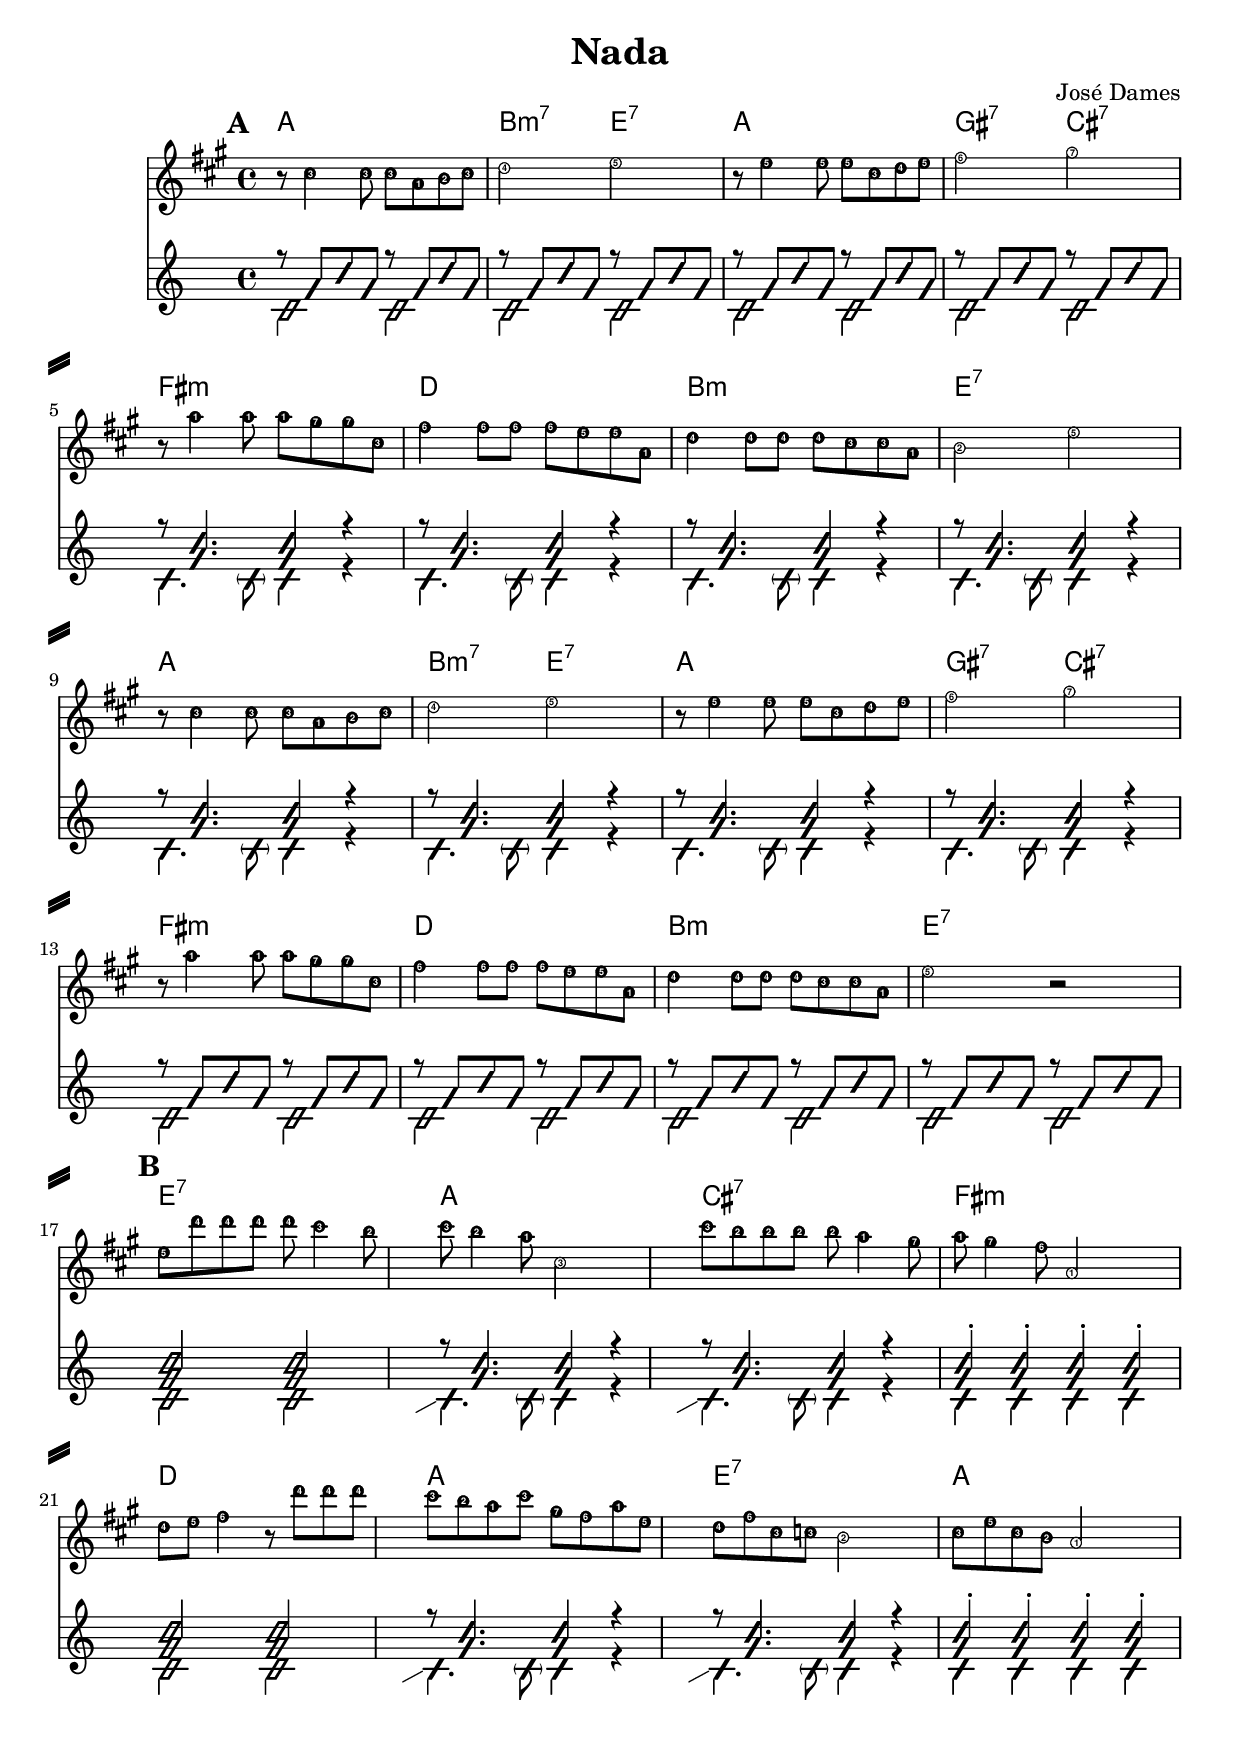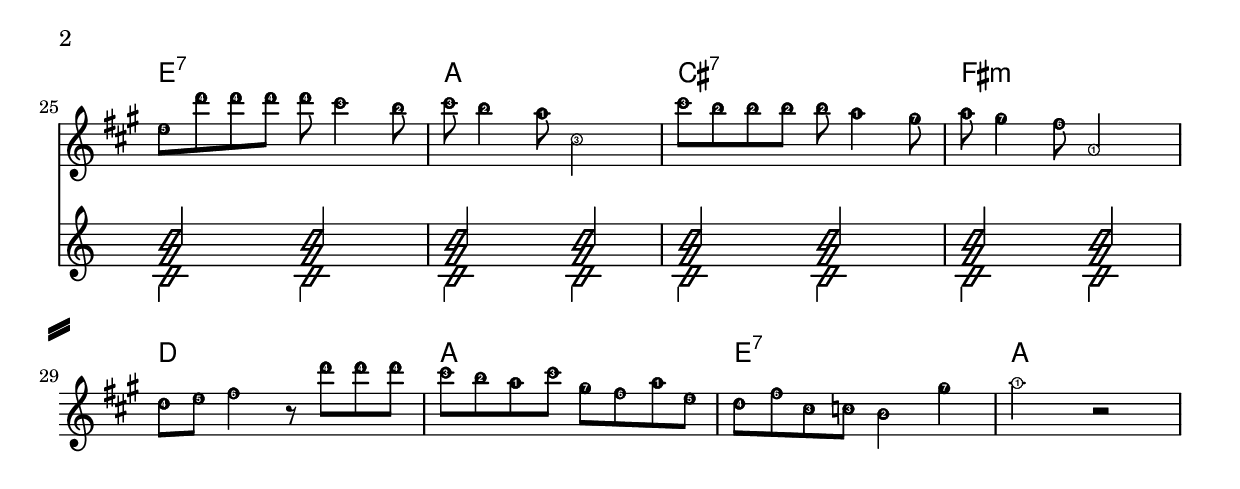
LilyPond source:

\version "2.24.2"

\include "../include/common.ly"
\version "2.24.2"

piano = \relative c'' {
  <<
    \improvisationOn
    {r4 c r c} \\
    \improvisationOn
    {c,2 c}
  >>
}

arpegio = \relative c'' {
  <<
    \improvisationOn
    {r8 g c g r8 g c g } \\
    \improvisationOn
    {c,2 c}
  >>
}

desmarcado = \relative c'' {
  <<
    \improvisationOn
    {r8 <g c>4. r8 <g c>4. } \\
    \improvisationOn
    {c,4 c c c}
  >>
}

marcado = \relative c'' {
  <<
    \improvisationOn
    {<g c>4-. q-. q-. q-. } \\
    \improvisationOn
    {c,4 c c c}
  >>
}

bajos = \relative c'' {
  <<
    \improvisationOn
    {c,4 c c c}
  >>
}

marcadoSincopa = \relative c'' {
  <<
    \improvisationOn
    {<g c>4-. q-. q-. r } \\
    \improvisationOn
    {c,4 c c r}
  >>
}

final = \relative c'' {
  <<
    \improvisationOn
    {<g c>4-. <g b>4-. <g c>4-. r } \\
    \improvisationOn
    {c,4 g c r}
  >>
}

blancas = \relative c'' {
  <<
    \improvisationOn
    {<g c>2 q} \\
    \improvisationOn
    {c,2 c}
  >>
}

blancaMarcado = \relative c'' {
  <<
    \improvisationOn
    {<g c>2 <g c>4 q } \\
    \improvisationOn
    {c,2 c4 c}
  >>
}

marcadoDos = \relative c'' {
  <<
    \improvisationOn
    {<g c>4-. q-. q-. q-. } \\
    \improvisationOn
    {c,4-> c c-> c}
  >>
}

sincopa = \relative c'' {
  <<
    \improvisationOn
    {r8 <g c>4. <g c>4 r } \\
    \improvisationOn
    {
      \once \override Glissando.springs-and-rods
      = #ly:spanner::set-spacing-rods
      \once \override Glissando.minimum-length = #4
      \once \hideNotes
      \grace g, \glissando c4. \parenthesize c8 c4 r
    }
  >>
}

sincopaMarcado = \relative c'' {
  <<
    \improvisationOn
    {r8 <g c>4. <g c>4 q } \\
    \improvisationOn
    {
      \once \override Glissando.springs-and-rods
      = #ly:spanner::set-spacing-rods
      \once \override Glissando.minimum-length = #4
      \once \hideNotes
      \grace g, \glissando c4. \parenthesize c8 c4 c
    }
  >>
}

sincopaTierra = \relative c'' {
  <<
    \improvisationOn
    {<g c>8 <g c>8 r4 <g c>4 r } \\
    \improvisationOn
    {
      \once \override Glissando.springs-and-rods
      = #ly:spanner::set-spacing-rods
      \once \override Glissando.minimum-length = #4
      \once \hideNotes
      \grace g, \glissando c8 c r \parenthesize c c4 r
    }
  >>
}

sincopaFalsa = \relative c'' {
  <<
    \improvisationOn
    {r8 <g c>4. <g c>4 r } \\
    \improvisationOn
    {c,4. \parenthesize c8 c4 r}
  >>
}


\header {
  title = "Nada"
  composer = "José Dames"
}

melody = {
  \mark \default
  \key c \major
  r8 e4 e8 e c d e | f2 g |
  r8 g4 g8 g e f g | a2 b |
  \break
  r8 c4 c8 c b b e,| a4 a8 a a g g c, |
  f4 f8 f f e e c  | d2 g |
  \break
  r8 e4 e8 e c d e | f2 g |
  r8 g4 g8 g e f g | a2 b |
  \break
  r8 c4 c8 c b b e,| a4 a8 a a g g c, |
  f4 f8 f f e e c  | g'2 r  |
  \break
  \mark \default
  g8 f' f f f e4 d8 | e8 d4 c8 e,2|
  e'8 d d d d c4 b8 | c b4 a8 c,2 |
  \break
  f8 g a4 r8 f' f f | e8 d c e b a c g |
  f8 a e ees d2     | e8 g e d c2 |
  \break
  g'8 f' f f f e4 d8 | e8 d4 c8 e,2 |
  e'8 d d d d c4 b8  | c b4 a8 c,2 |
  \break
  f8 g a4 r8 f' f f  | e8 d c e b a c g |
  f8 a e ees d4  b'  | c2   r      |
  \break
}

harmony = \chordmode {
  c1 | d2:m7 g:7 | c1 | b2:7 e:7 |
  a1:m | f1 | d1:m | g1:7 |
  c1 | d2:m7 g:7 | c1 | b2:7 e:7 |
  a1:m | f1 | d1:m | g1:7 |
  g1:7 | c1 | e1:7 | a1:m |
  f1 | c1 | g1:7 | c1 |
  g1:7 | c1 | e1:7 | a:m |
  f1 | c1 | g1:7 | c1 |
}


rhythm = {
  \arpegio
  \arpegio
  \arpegio
  \arpegio

  \sincopaFalsa
  \sincopaFalsa
  \sincopaFalsa
  \sincopaFalsa

  \sincopaFalsa
  \sincopaFalsa
  \sincopaFalsa
  \sincopaFalsa

  \arpegio
  \arpegio
  \arpegio
  \arpegio

  \blancas
  \sincopa
  \sincopa
  \marcado

  \blancas
  \sincopa
  \sincopa
  \marcado

  \blancas
  \blancas
  \blancas
  \blancas
}

\score {
  <<
    \transpose c a
    <<
      \chords {
        \harmony
      }
      \new Staff = "voice" {
        \relative c' {
          \easyHeadsOn
          \melody
        }
      }
    >>
    \new Staff = "rhythm" {
      \rhythm
    }
  >>

  \layout {}
}